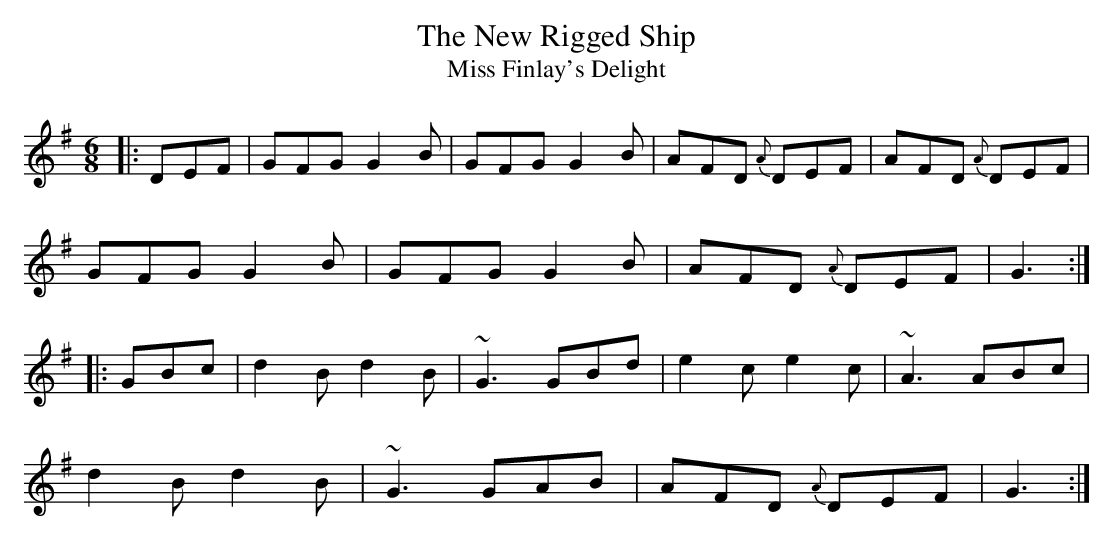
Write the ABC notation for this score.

X:1
T:New Rigged Ship, The
T:Miss Finlay's Delight
M:6/8
L:1/8
K:G
|:DEF|GFG G2B|GFG G2B|AFD {A}DEF|AFD {A}DEF|!
GFG G2B|GFG G2B|AFD {A}DEF|G3:|!
|:GBc|d2B d2B|~G3 GBd|e2c e2c|~A3 ABc|!
d2B d2B|~G3 GAB|AFD {A}DEF|G3:|!
